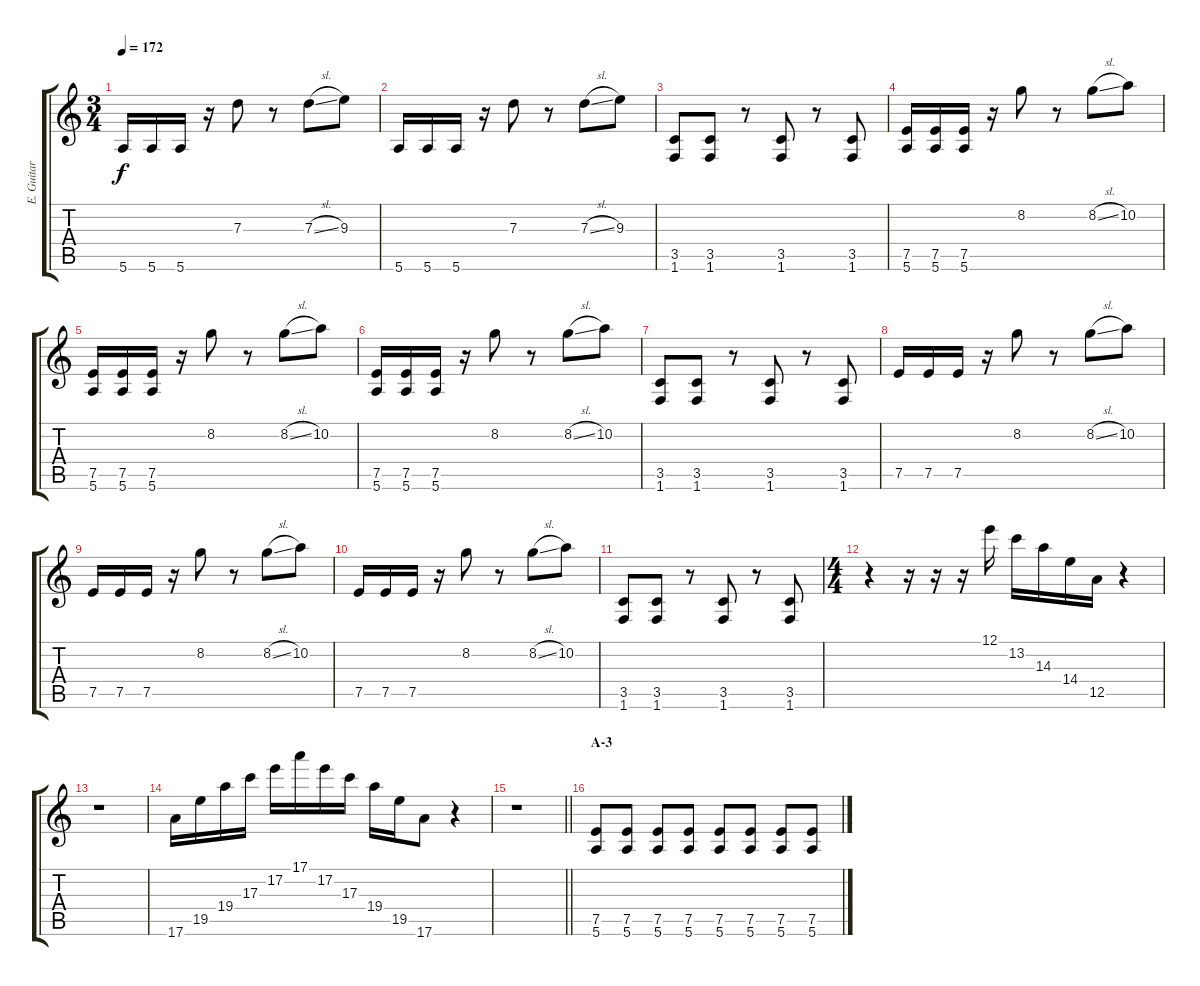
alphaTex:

\track ("E. Guitar III" "E. Guitar ") {instrument overdrivenguitar}
\staff {score tabs}
\tuning (E4 B3 G3 D3 A2 E2) {hide}
\ts (3 4)
\tempo 172
\clef g2
\ks c
5.6.16{dy f} 5.6.16 5.6.16 r.16 7.3.8 r.8 7.3{sl}.8 9.3.8 |
5.6.16 5.6.16 5.6.16 r.16 7.3.8 r.8 7.3{sl}.8 9.3.8 |
(3.5 1.6).8 (3.5 1.6).8 r.8 (3.5 1.6).8 r.8 (3.5 1.6).8 |
(7.5 5.6).16 (7.5 5.6).16 (7.5 5.6).16 r.16 8.2.8 r.8 8.2{sl}.8 10.2.8 |
(7.5 5.6).16 (7.5 5.6).16 (7.5 5.6).16 r.16 8.2.8 r.8 8.2{sl}.8 10.2.8 |
(7.5 5.6).16 (7.5 5.6).16 (7.5 5.6).16 r.16 8.2.8 r.8 8.2{sl}.8 10.2.8 |
(3.5 1.6).8 (3.5 1.6).8 r.8 (3.5 1.6).8 r.8 (3.5 1.6).8 |
7.5.16 7.5.16 7.5.16 r.16 8.2.8 r.8 8.2{sl}.8 10.2.8 |
7.5.16 7.5.16 7.5.16 r.16 8.2.8 r.8 8.2{sl}.8 10.2.8 |
7.5.16 7.5.16 7.5.16 r.16 8.2.8 r.8 8.2{sl}.8 10.2.8 |
(3.5 1.6).8 (3.5 1.6).8 r.8 (3.5 1.6).8 r.8 (3.5 1.6).8 |
\ts (4 4)
r.4 r.16 r.16 r.16 12.1.16 13.2.16 14.3.16 14.4.16 12.5.16 r.4 |
r.1 |
17.6.16 19.5.16 19.4.16 17.3.16 17.2.16 17.1.16 17.2.16 17.3.16 19.4.16 19.5.16 17.6.8 r.4 |
\barLineRight lightlight
r.1 |
\section ("" "A-3")
(7.5 5.6).8{instrument overdrivenguitar} (7.5 5.6).8 (7.5 5.6).8 (7.5 5.6).8 (7.5 5.6).8 (7.5 5.6).8 (7.5 5.6).8 (7.5 5.6).8
